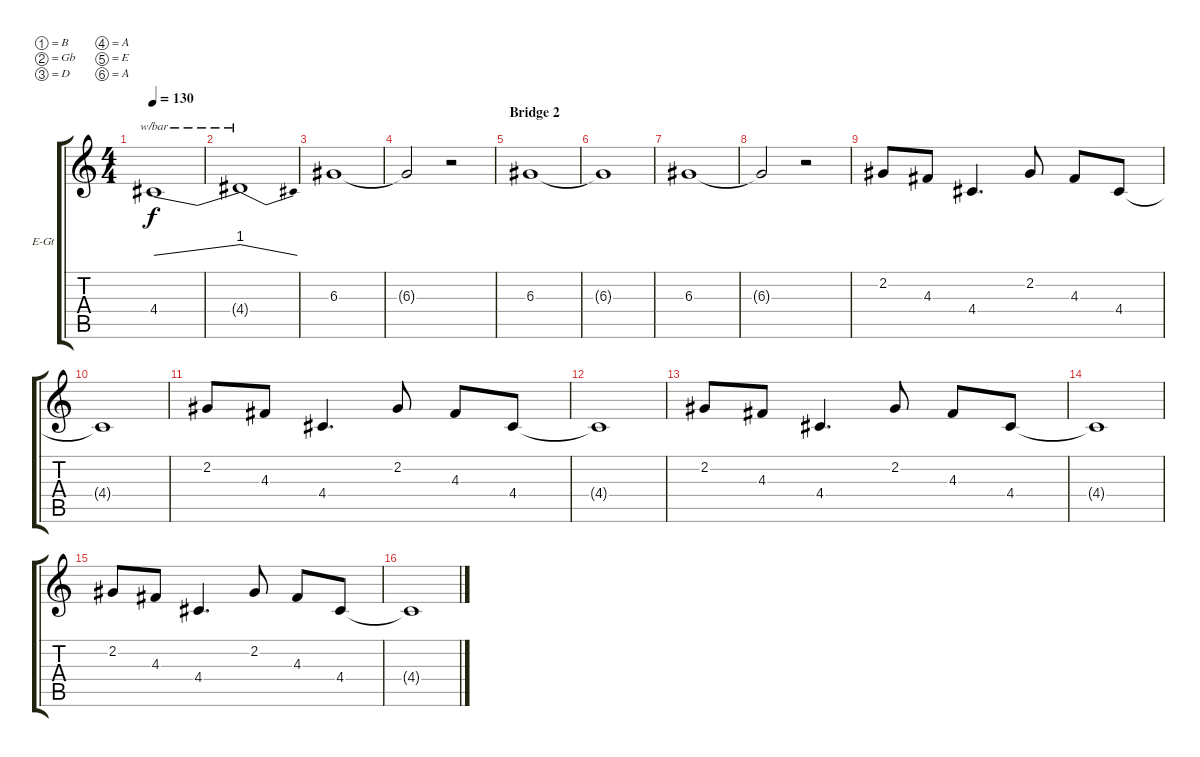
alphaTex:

\bracketExtendMode groupsimilarinstruments
\firstSystemTrackNameOrientation horizontal
\otherSystemsTrackNameOrientation horizontal
\track ("Electric Guitar" "E-Gt") {instrument overdrivenguitar}
\staff {score tabs}
\tuning (B3 Gb3 D3 A2 E2 A1)
\ts (4 4)
\tempo 130
\clef g2
\ks c
4.4.1{tbe (dive default 0 0 59.4 4) dy f} |
4.4{t}.1{tbe (dive default 0 4 60 0)} |
6.3.1 |
6.3{t}.2 r.2 |
\section ("" "Bridge 2")
6.3.1 |
6.3{t}.1 |
6.3.1 |
6.3{t}.2 r.2 |
2.2.8 4.3.8 4.4.4{d} 2.2.8 4.3.8 4.4.8 |
4.4{t}.1 |
2.2.8 4.3.8 4.4.4{d} 2.2.8 4.3.8 4.4.8 |
4.4{t}.1 |
2.2.8 4.3.8 4.4.4{d} 2.2.8 4.3.8 4.4.8 |
4.4{t}.1 |
2.2.8 4.3.8 4.4.4{d} 2.2.8 4.3.8 4.4.8 |
4.4{t}.1
